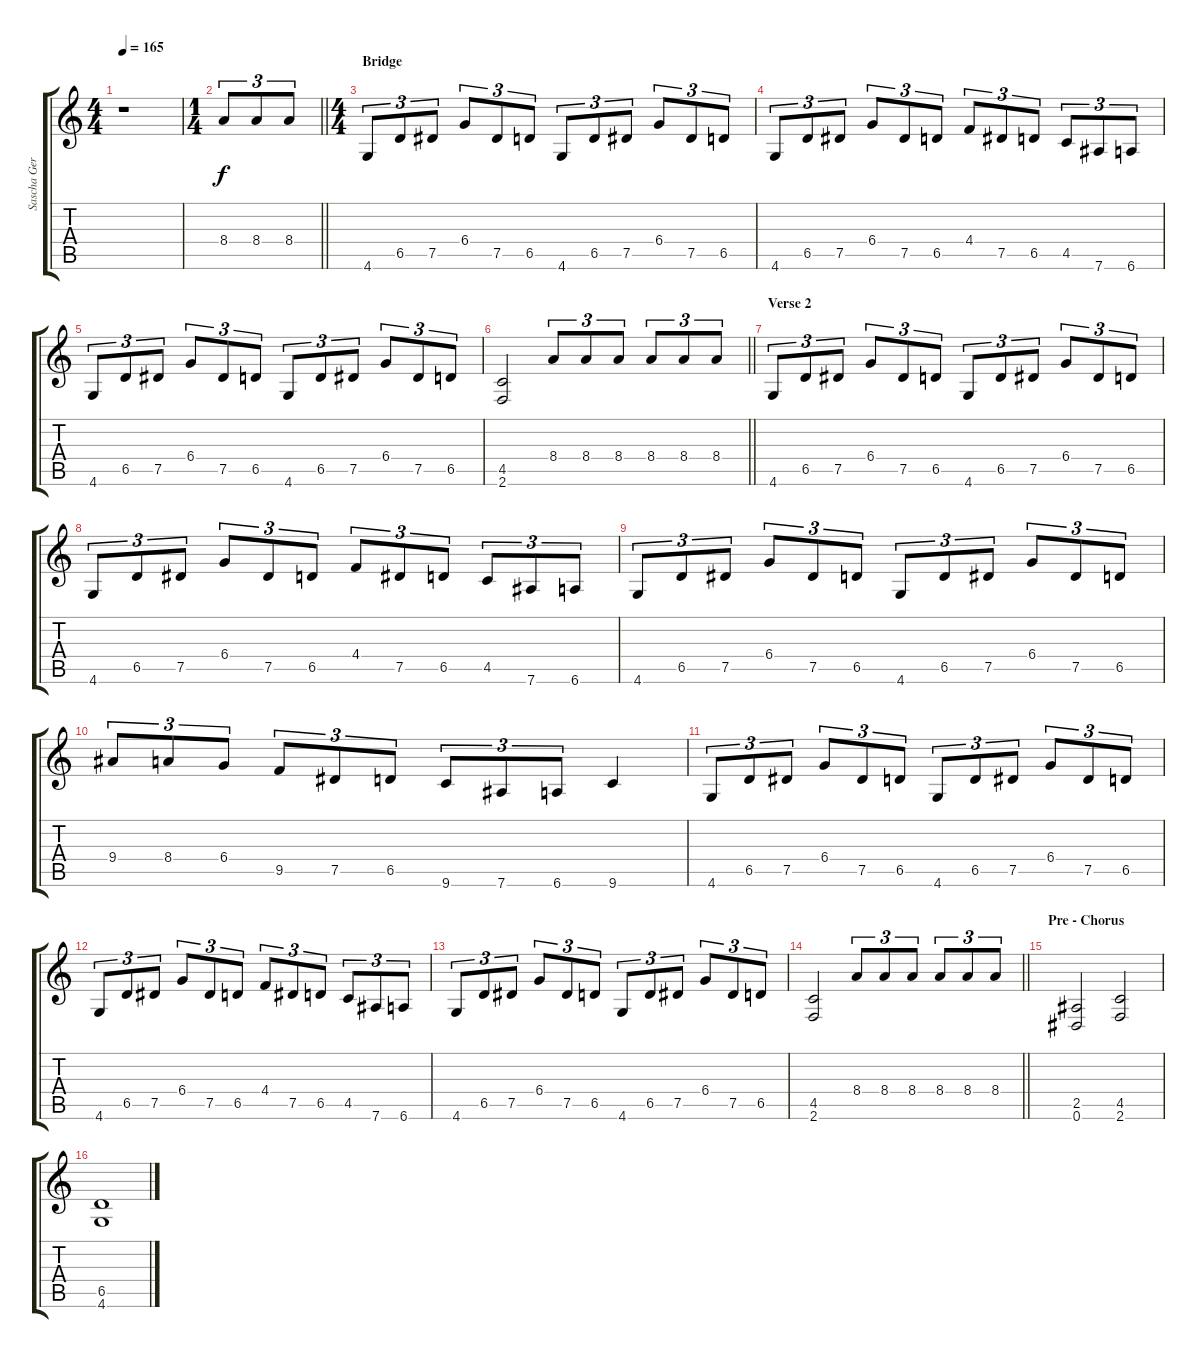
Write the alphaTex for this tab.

\track ("Sascha Gerstner" "Sascha Ger") {instrument distortionguitar}
\staff {score tabs}
\tuning (Eb4 Bb3 Gb3 Db3 Ab2 Eb2) {hide}
\ts (4 4)
\tempo 165
\clef g2
\ks c
r.1{dy f} |
\ts (1 4)
\barLineRight lightlight
8.4.8{tu (3 2)} 8.4.8{tu (3 2)} 8.4.8{tu (3 2)} |
\ts (4 4)
\section ("" "Bridge")
4.6.8{tu (3 2)} 6.5.8{tu (3 2)} 7.5.8{tu (3 2)} 6.4.8{tu (3 2)} 7.5.8{tu (3 2)} 6.5.8{tu (3 2)} 4.6.8{tu (3 2)} 6.5.8{tu (3 2)} 7.5.8{tu (3 2)} 6.4.8{tu (3 2)} 7.5.8{tu (3 2)} 6.5.8{tu (3 2)} |
4.6.8{tu (3 2)} 6.5.8{tu (3 2)} 7.5.8{tu (3 2)} 6.4.8{tu (3 2)} 7.5.8{tu (3 2)} 6.5.8{tu (3 2)} 4.4.8{tu (3 2)} 7.5.8{tu (3 2)} 6.5.8{tu (3 2)} 4.5.8{tu (3 2)} 7.6.8{tu (3 2)} 6.6.8{tu (3 2)} |
4.6.8{tu (3 2)} 6.5.8{tu (3 2)} 7.5.8{tu (3 2)} 6.4.8{tu (3 2)} 7.5.8{tu (3 2)} 6.5.8{tu (3 2)} 4.6.8{tu (3 2)} 6.5.8{tu (3 2)} 7.5.8{tu (3 2)} 6.4.8{tu (3 2)} 7.5.8{tu (3 2)} 6.5.8{tu (3 2)} |
\barLineRight lightlight
(4.5 2.6).2 8.4.8{tu (3 2)} 8.4.8{tu (3 2)} 8.4.8{tu (3 2)} 8.4.8{tu (3 2)} 8.4.8{tu (3 2)} 8.4.8{tu (3 2)} |
\section ("" "Verse 2")
4.6.8{tu (3 2)} 6.5.8{tu (3 2)} 7.5.8{tu (3 2)} 6.4.8{tu (3 2)} 7.5.8{tu (3 2)} 6.5.8{tu (3 2)} 4.6.8{tu (3 2)} 6.5.8{tu (3 2)} 7.5.8{tu (3 2)} 6.4.8{tu (3 2)} 7.5.8{tu (3 2)} 6.5.8{tu (3 2)} |
4.6.8{tu (3 2)} 6.5.8{tu (3 2)} 7.5.8{tu (3 2)} 6.4.8{tu (3 2)} 7.5.8{tu (3 2)} 6.5.8{tu (3 2)} 4.4.8{tu (3 2)} 7.5.8{tu (3 2)} 6.5.8{tu (3 2)} 4.5.8{tu (3 2)} 7.6.8{tu (3 2)} 6.6.8{tu (3 2)} |
4.6.8{tu (3 2)} 6.5.8{tu (3 2)} 7.5.8{tu (3 2)} 6.4.8{tu (3 2)} 7.5.8{tu (3 2)} 6.5.8{tu (3 2)} 4.6.8{tu (3 2)} 6.5.8{tu (3 2)} 7.5.8{tu (3 2)} 6.4.8{tu (3 2)} 7.5.8{tu (3 2)} 6.5.8{tu (3 2)} |
9.4.8{tu (3 2)} 8.4.8{tu (3 2)} 6.4.8{tu (3 2)} 9.5.8{tu (3 2)} 7.5.8{tu (3 2)} 6.5.8{tu (3 2)} 9.6.8{tu (3 2)} 7.6.8{tu (3 2)} 6.6.8{tu (3 2)} 9.6.4 |
4.6.8{tu (3 2)} 6.5.8{tu (3 2)} 7.5.8{tu (3 2)} 6.4.8{tu (3 2)} 7.5.8{tu (3 2)} 6.5.8{tu (3 2)} 4.6.8{tu (3 2)} 6.5.8{tu (3 2)} 7.5.8{tu (3 2)} 6.4.8{tu (3 2)} 7.5.8{tu (3 2)} 6.5.8{tu (3 2)} |
4.6.8{tu (3 2)} 6.5.8{tu (3 2)} 7.5.8{tu (3 2)} 6.4.8{tu (3 2)} 7.5.8{tu (3 2)} 6.5.8{tu (3 2)} 4.4.8{tu (3 2)} 7.5.8{tu (3 2)} 6.5.8{tu (3 2)} 4.5.8{tu (3 2)} 7.6.8{tu (3 2)} 6.6.8{tu (3 2)} |
4.6.8{tu (3 2)} 6.5.8{tu (3 2)} 7.5.8{tu (3 2)} 6.4.8{tu (3 2)} 7.5.8{tu (3 2)} 6.5.8{tu (3 2)} 4.6.8{tu (3 2)} 6.5.8{tu (3 2)} 7.5.8{tu (3 2)} 6.4.8{tu (3 2)} 7.5.8{tu (3 2)} 6.5.8{tu (3 2)} |
\barLineRight lightlight
(4.5 2.6).2 8.4.8{tu (3 2)} 8.4.8{tu (3 2)} 8.4.8{tu (3 2)} 8.4.8{tu (3 2)} 8.4.8{tu (3 2)} 8.4.8{tu (3 2)} |
\section ("" "Pre - Chorus")
(2.5 0.6).2 (4.5 2.6).2 |
(6.5 4.6).1
